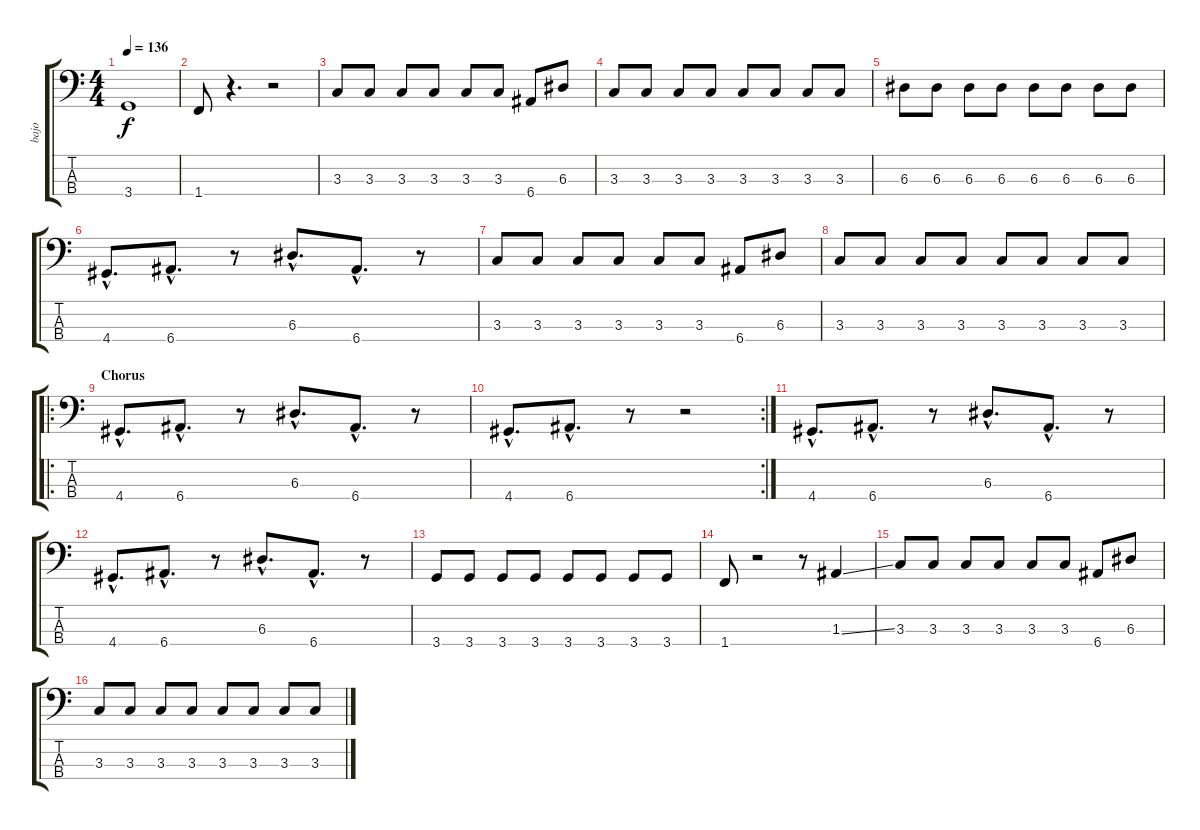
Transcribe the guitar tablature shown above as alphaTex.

\track ("bajo" "bajo") {instrument electricbassfinger}
\staff {score tabs}
\tuning (G2 D2 A1 E1) {hide}
\ts (4 4)
\tempo 136
\clef f4
\ks c
3.4.1{dy f} |
1.4.8 r.4{d} r.2 |
3.3.8 3.3.8 3.3.8 3.3.8 3.3.8 3.3.8 6.4.8 6.3.8 |
3.3.8 3.3.8 3.3.8 3.3.8 3.3.8 3.3.8 3.3.8 3.3.8 |
6.3.8 6.3.8 6.3.8 6.3.8 6.3.8 6.3.8 6.3.8 6.3.8 |
4.4{hac}.8{d} 6.4{hac}.8{d} r.8 6.3{hac}.8{d} 6.4{hac}.8{d} r.8 |
3.3.8 3.3.8 3.3.8 3.3.8 3.3.8 3.3.8 6.4.8 6.3.8 |
3.3.8 3.3.8 3.3.8 3.3.8 3.3.8 3.3.8 3.3.8 3.3.8 |
\ro
\section ("" "Chorus")
4.4{hac}.8{d} 6.4{hac}.8{d} r.8 6.3{hac}.8{d} 6.4{hac}.8{d} r.8 |
\rc 2
4.4{hac}.8{d} 6.4{hac}.8{d} r.8 r.2 |
4.4{hac}.8{d} 6.4{hac}.8{d} r.8 6.3{hac}.8{d} 6.4{hac}.8{d} r.8 |
4.4{hac}.8{d} 6.4{hac}.8{d} r.8 6.3{hac}.8{d} 6.4{hac}.8{d} r.8 |
3.4.8 3.4.8 3.4.8 3.4.8 3.4.8 3.4.8 3.4.8 3.4.8 |
1.4.8 r.2 r.8 1.3{ss}.4 |
3.3.8 3.3.8 3.3.8 3.3.8 3.3.8 3.3.8 6.4.8 6.3.8 |
3.3.8 3.3.8 3.3.8 3.3.8 3.3.8 3.3.8 3.3.8 3.3.8
